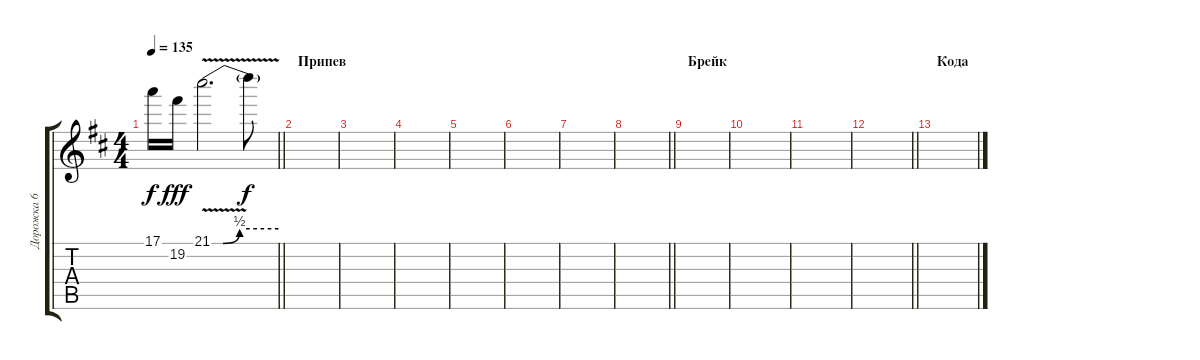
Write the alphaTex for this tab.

\track ("Дорожка 6" "Дорожка 6") {instrument distortionguitar}
\staff {score tabs}
\tuning (E4 B3 G3 D3 A2 E2) {hide}
\ts (4 4)
\tempo 135
\clef g2
\barLineRight lightlight
\ks d
17.1.16{dy f} 19.2.16{dy fff} 21.1{be (custom 0 0 10 0 25 2 60 2) v}.2{d} 21.1{t}.8{dy f} |
\section ("" "Припев")
|
|
|
|
|
|
\barLineRight lightlight
|
\section ("" "Брейк")
|
|
|
\barLineRight lightlight
|
\section ("" "Кода")
